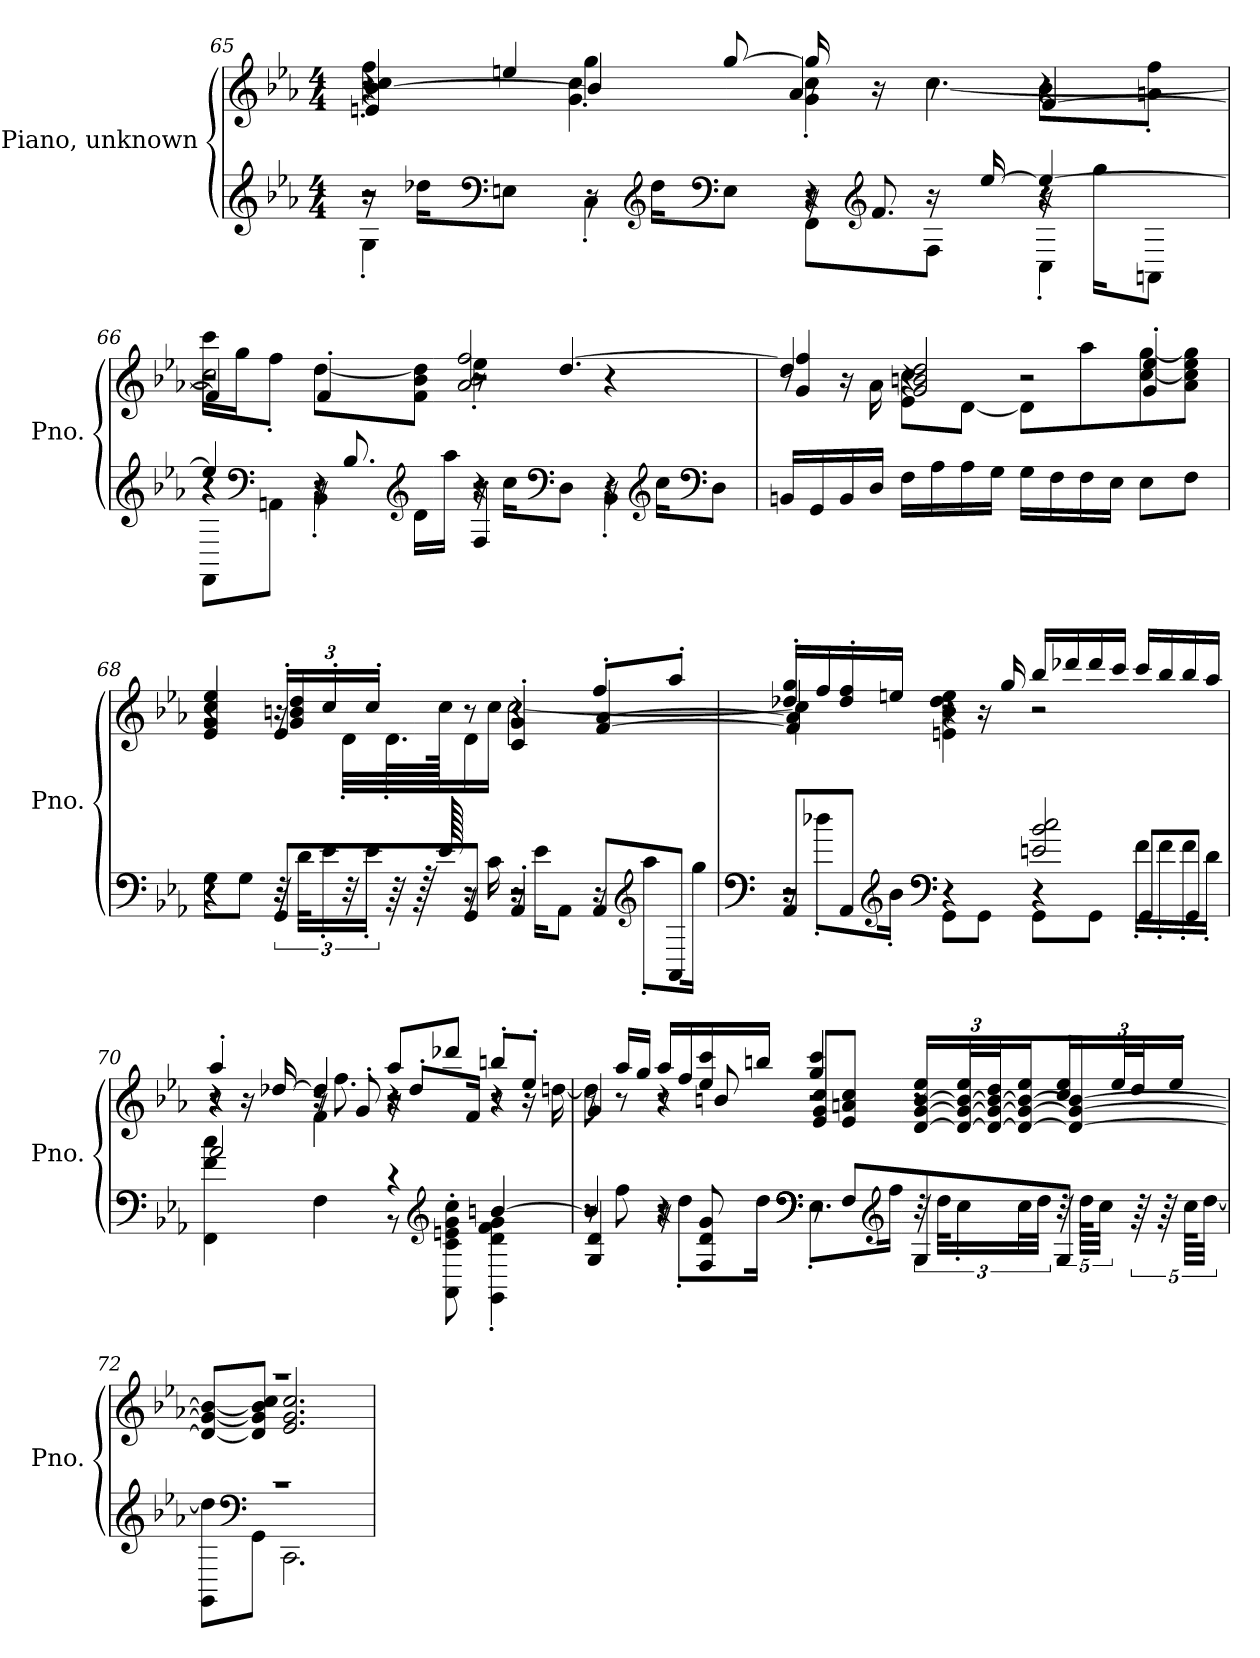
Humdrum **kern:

**kern	**kern
*part1	*part1
*staff2	*staff1
*I"Piano, unknown	*
*I'Pno.	*
!!LO:LB:g=z
*clefG2	*clefG2
*k[b-e-a-]	*k[b-e-a-]
*M4/4	*M4/4
=65	=65
*^	*^
*	*^	*	*^
*	*	*^	*	*	*^
2r	16r	2r	4G'\	8r	4ff'\	4en/ [4b-/ 4cc/	4r
.	16dd-X\KL	.	.	.	.	.	.
*clefF4	*	*	*	*	*	*	*
.	8En\J	.	.	4een/	.	.	.
.	16r	.	4C'\	.	4gg'\	4b-/]	4g\ 4cc\
*clefG2	*	*	*	*	*	*	*
.	16dd-\KL	.	.	.	.	.	.
*clefF4	*	*	*	*	*	*	*
.	8E\J	.	.	[8gg/	.	.	.
8r	4r	16r	8FF\L	16gg/]	4g\' 4cc\'	4a-/	8r
*clefG2	*	*	*	*	*	*	*
.	.	8.f/	.	16r	.	.	.
16r	.	.	8F\J	8r	.	.	[4.cc\
[16ee-/	.	.	.	.	.	.	.
4ee-/_	16r	4r	4C'\	4r	8b-\L	[4f/	.
.	16gg\KL	.	.	.	.	.	.
.	8AAn\J	.	.	.	8an\' 8ff\'J	.	.
!!LO:LB:g=z	!!	!!	!!
=66	=66	=66	=66	=66	=66	=66	=66
4ee-/]	8FF\L	4r	4r	2r	16ccc\LL	4f/]	2cc\]
.	.	.	.	.	16gg\J	.	.
*clefF4	*	*	*	*	*	*	*
.	8AAn\J	.	.	.	8ff'\J	.	.
4r	8r	16r	4BB-'\	.	[8dd\L	4f'/	.
.	.	8.B-/	.	.	.	.	.
*clefG2	*	*	*	*	*	*	*
.	16d\LL	.	.	.	8f\ 8b-\ 8dd\]J	.	.
.	16aa-\JJ	.	.	.	.	.	.
2r	16r	4F'/	4r	8r	4ee-'\	2a-/ 2b-/ 2ff/	2r
.	16cc\KL	.	.	.	.	.	.
*clefF4	*	*	*	*	*	*	*
.	8D\J	.	.	[4.dd/	.	.	.
.	16r	4r	4BB-'\	.	4r	.	.
*clefG2	*	*	*	*	*	*	*
.	16cc\KL	.	.	.	.	.	.
*clefF4	*	*	*	*	*	*	*
.	8D\J	.	.	.	.	.	.
*v	*v	*v	*v	*	*	*	*
*	*	*	*v	*v
=67	=67	=67	=67
16BBn/LL	4dd/]	8r	4g/ 4ff/
16GG/	.	.	.
16BB/	.	16r	.
16D/JJ	.	16a-\	.
16F\LL	4r	8e-\ 8cc\L	2g/ 2bn/ 2dd/
16A-\	.	.	.
16A-\	.	[8d\J	.
16G\JJ	.	.	.
16G\LL	2r	8d\L]	.
16F\	.	.	.
16F\	.	8aa-\	.
16E-\JJ	.	.	.
8E-\L	.	[8cc\ [8gg\	4g/' 4ee-/'
8F\J	.	8a-\ 8cc\] 8ee-\ 8gg\]J	.
!!LO:LB:g=z	!!	!!
=68	=68	=68	=68
*^	*	*	*
*	*^	*	*	*
4r	8G\L	4r	4e-/ 4g/ 4cc/ 4ee-/	4r	4r
.	8G\J	.	.	.	.
*	*	*	*Xbrackettup	*	*
16r	48r	8GG/L	24e-'/LL	16r	4g/ 4bn/ 4dd/
.	48d\KLL	.	.	.	.
.	24e-'\	.	24cc'/	.	.
32r	.	.	.	32d'\LLL	.
.	24e-'\JJ	.	24cc'/JJ	.	.
64r	.	.	.	64.d'\L	.
128r	.	.	.	.	.
128e-/	.	.	.	128cc\JJK	.
8r	16r	8GG/J	8r	16d\	.
.	16c\	.	.	16cc\JJ	.
2r	16r	4AA-'/	4c/' 4g/'	[2cc\	4r
.	16e-\KL	.	.	.	.
.	8AA-\J	.	.	.	.
.	16r	8AA-/L	8ff'/L	.	[4f/ [4a-/
*clefG2	*	*	*	*	*
.	8aa-'\L	.	.	.	.
.	.	8AA-/J	8aa-'/J	.	.
.	16gg\Jk	.	.	.	.
!!LO:LB:g=z	!!	!!
=69	=69	=69	=69	=69	=69
*clefF4	*	*	*	*	*
8AA-/L	16r	2r	16dd-X/' 16gg/'LL	4cc\]	4f/] 4a-/]
.	8dd-X'\L	.	16ff/	.	.
8AA-/J	.	.	16dd-/' 16ff/'	.	.
*clefG2	*	*	*	*	*
.	16b-'\Jk	.	16een/JJ	.	.
*clefF4	*	*	*	*	*
4r	8GG\L	.	8r	4en\ 4b-\ 4dd-\ 4ee\	4r
.	8GG\J	.	16r	.	.
.	.	.	16gg/	.	.
2en/ 2b-/ 2cc/	8GG\L	4r	16bb-/LL	2r	2r
.	.	.	16ddd-X/	.	.
.	8GG\J	.	16ddd-/	.	.
.	.	.	16ccc/JJ	.	.
.	16f'\LL	8GG/L	16ccc/LL	.	.
.	16f'\	.	16bb-/	.	.
.	16f'\	8GG/J	16bb-/	.	.
.	16d'\JJ	.	16aa-/JJ	.	.
*	*v	*v	*	*	*
=70	=70	=70	=70	=70
*	*	*	*	*^
2a-/	4FF\ 4f\ 4cc\	8r	4r	4aa-'/	4r
.	.	16r	.	.	.
.	.	[16dd-X/	.	.	.
.	4F\	4dd-/]	16r	8r	4f\
.	.	.	8.ff\	.	.
.	.	.	.	8g'/	.
4r	8r	8aa-/L	4r	16r	2r
.	.	.	.	8dd-'/L	.
*clefG2	*	*	*	*	*
.	8AA-\' 8c\' 8en\' 8g\' 8cc\'	8ddd-X/J	.	.	.
.	.	.	.	16f/Jk	.
[4bn/	4GG\' 4d\' 4f\' 4g\'	4r	8r	8bbn'/L	.
.	.	.	16r	8ee-'/J	.
.	.	.	[16ddn\	.	.
*	*	*	*	*v	*v
!!LO:LB:g=z
=71	=71	=71	=71	=71
*	*^	*	*	*
4b/]	8r	4G/ 4d/	8r	8dd\]	4g/
.	8ff\	.	16aa-/LL	8r	.
.	.	.	16gg/JJ	.	.
4r	16r	8r	16aa-/LL	4r	8r
.	8dd'\L	.	16ff/	.	.
.	.	8F/ 8d/ 8g/	16ee-/ 16ccc/	.	8bn/
.	16dd\Jk	.	16bbn/JJ	.	.
*clefF4	*	*	*	*	*
2r	8.E-'\L	8r	4gg/ 4ccc/	2r	8e-/ 8g/ 8cc/L
.	.	8F/L	.	.	8e-/ 8an/ 8cc/J
*clefG2	*	*	*	*	*
.	16ff\Jk	.	.	.	.
.	48r	8G/	8r	.	[24d/ [24g/ [24b/ 24ee-/LL
.	48dd\KLL	.	.	.	.
.	24cc'\	.	.	.	48d/_ 48g/_ 48b/_ 48ee-/L
.	.	.	.	.	48d/_ 48g/_ 48b/_ 48dd/J
.	48cc\L	.	.	.	24d/_ 24g/_ 24b/_ 24ee-/J
.	48dd\JJJ	.	.	.	.
.	40r	8G/J	24cc/' 24ee-/'LL	.	8d/_ 8g/_ 8b/_J
.	80dd\KLLL	.	.	.	.
.	40cc\JJJ	.	.	.	.
.	.	.	48ee-/L	.	.
.	80r	.	48dd/J	.	.
.	80r	.	.	.	.
.	.	.	24ee-'/JJ	.	.
.	80cc\KLLL	.	.	.	.
.	[40dd\JJJ	.	.	.	.
*	*v	*v	*	*	*
*	*	*	*v	*v
=72	=72	=72	=72
1r	8GG\ 8dd\]L	1r	8d/_ 8g/_ 8b/_L
*clefF4	*	*	*
.	8GG\J	.	8d/] 8g/] 8b/] 8cc/J
.	2.CC\	.	2.e-/ 2.g/ 2.cc/
*v	*v	*	*
*	*v	*v
=	=
*-	*-
